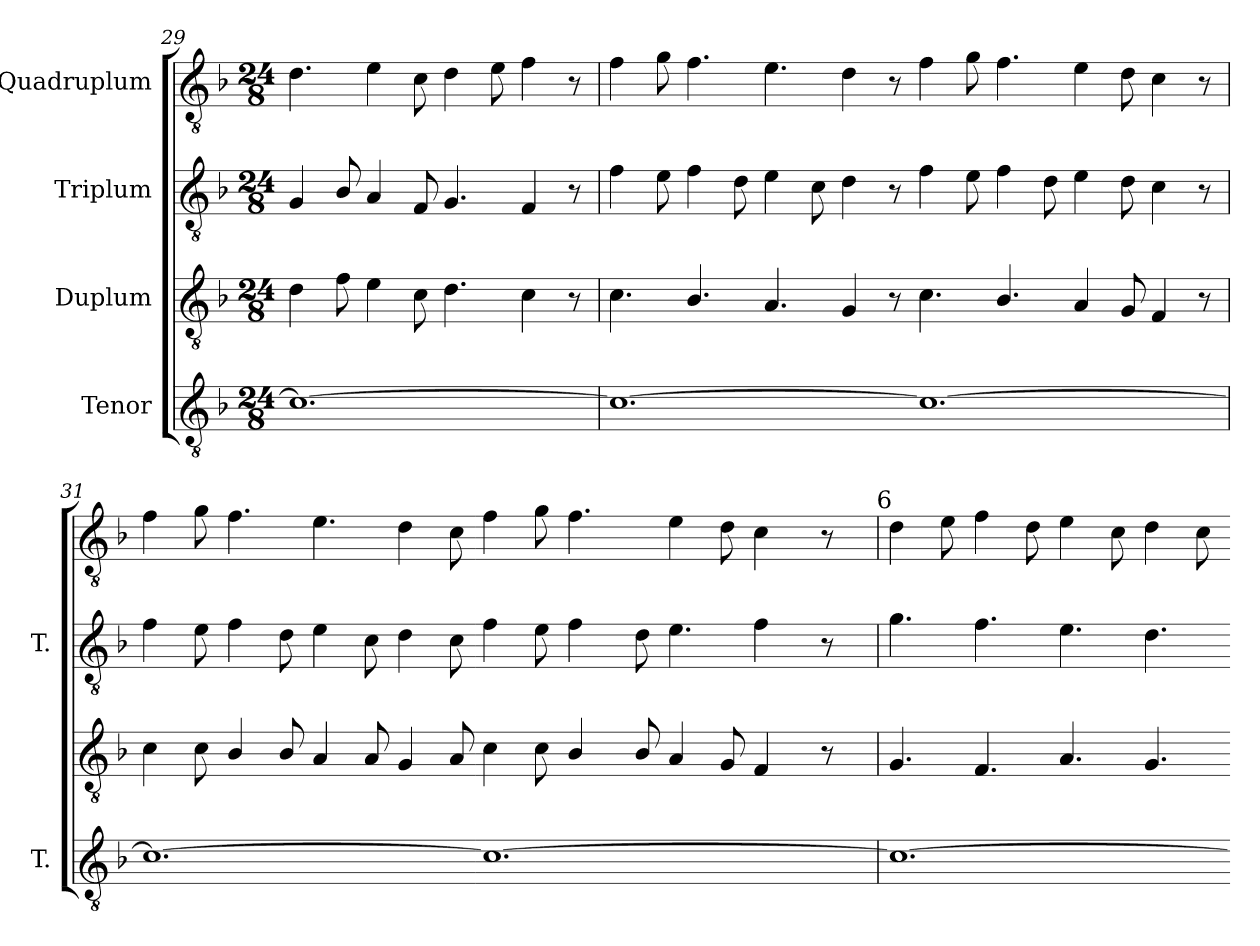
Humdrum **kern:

**kern	**kern	**kern	**kern
*part4	*part3	*part2	*part1
*staff4	*staff3	*staff2	*staff1
*I"Tenor	*I"Duplum	*I"Triplum	*I"Quadruplum
*I'T.	*	*I'T.	*
!!LO:LB:g=z
*clefGv2	*clefGv2	*clefGv2	*clefGv2
*ITrd7c12	*ITrd7c12	*ITrd7c12	*ITrd7c12
*k[b-]	*k[b-]	*k[b-]	*k[b-]
*F:	*F:	*F:	*F:
*M24/8	*M24/8	*M24/8	*M24/8
=29	=29	=29	=29
1.Ci_	4Di\	4GGi/	4.Di\
.	8Fi\	8BB-i/	.
.	4Ei\	4AAi/	4Ei\
.	8Ci\	8FFi/	8Ci\
.	4.Di\	4.GGi/	4Di\
.	.	.	8Ei\
.	4Ci\	4FFi/	4Fi\
.	8r	8r	8r
=30	=30	=30	=30
1.Ci_	4.Ci\	4Fi\	4Fi\
.	.	8Ei\	8Gi\
.	4.BB-i/	4Fi\	4.Fi\
.	.	8Di\	.
.	4.AAi/	4Ei\	4.Ei\
.	.	8Ci\	.
.	4GGi/	4Di\	4Di\
.	8r	8r	8r
1.Ci_	4.Ci\	4Fi\	4Fi\
.	.	8Ei\	8Gi\
.	4.BB-i/	4Fi\	4.Fi\
.	.	8Di\	.
.	4AAi/	4Ei\	4Ei\
.	8GGi/	8Di\	8Di\
.	4FFi/	4Ci\	4Ci\
.	8r	8r	8r
!!LO:PB:g=z
=31	=31	=31	=31
*	*	*	*^
1.Ci_	4Ci\	4Fi\	4Fi\	1ryy
.	8Ci\	8Ei\	8Gi\	.
.	4BB-i/	4Fi\	4.Fi\	.
.	8BB-i/	8Di\	.	.
.	4AAi/	4Ei\	4.Ei\	.
.	8AAi/	8Ci\	.	1ryy
.	4GGi/	4Di\	4Di\	.
.	8AAi/	8Ci\	8Ci\	.
1.Ci_	4Ci\	4Fi\	4Fi\	.
.	8Ci\	8Ei\	8Gi\	.
.	4BB-i/	4Fi\	4.Fi\	.
.	.	.	.	2ryy
.	8BB-i/	8Di\	.	.
.	4AAi/	4.Ei\	4Ei\	.
.	8GGi/	.	8Di\	4ryy
.	4FFi/	4Fi\	4Ci\	.
.	.	.	.	8ryy
.	8r	8r	8r	16ryy
.	.	.	.	32ryy
.	.	.	.	64ryy
.	.	.	.	128...ryy
!	!	!	!	!LO:TX:a:t=6
.	.	.	.	1024ryy
*	*	*	*v	*v
=32	=32	=32	=32
1.Ci_	4.GGi/	4.Gi\	4Di\
.	.	.	8Ei\
.	4.FFi/	4.Fi\	4Fi\
.	.	.	8Di\
.	4.AAi/	4.Ei\	4Ei\
.	.	.	8Ci\
.	4.GGi/	4.Di\	4Di\
.	.	.	8Ci\
=-	=-	=-	=-
*-	*-	*-	*-
